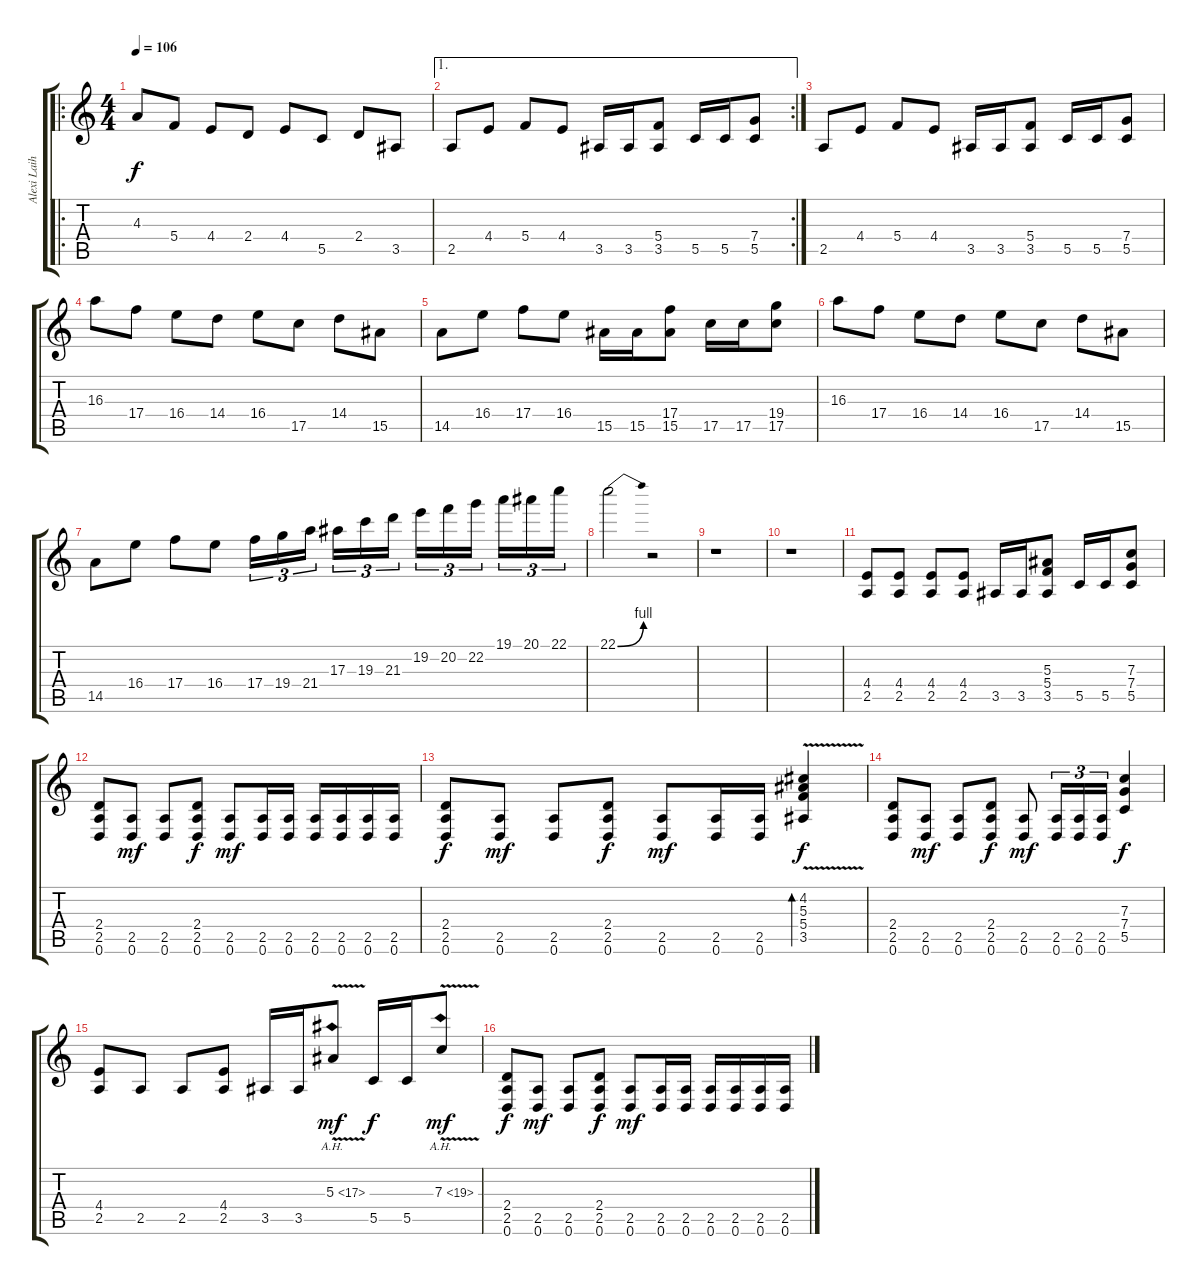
\track ("Alexi Laiho" "Alexi Laih") {instrument distortionguitar}
\staff {score tabs}
\tuning (D4 A3 F3 C3 G2 D2) {hide}
\ro
\ts (4 4)
\tempo 106
\clef g2
\ks c
4.3.8{dy f instrument overdrivenguitar} 5.4.8 4.4.8 2.4.8 4.4.8 5.5.8 2.4.8 3.5.8 |
\ae 1
\rc 2
2.5.8 4.4.8 5.4.8 4.4.8 3.5.16 3.5.16 (5.4 3.5).8 5.5.16 5.5.16 (7.4 5.5).8 |
2.5.8 4.4.8 5.4.8 4.4.8 3.5.16 3.5.16 (5.4 3.5).8 5.5.16 5.5.16 (7.4 5.5).8 |
16.3.8{instrument overdrivenguitar} 17.4.8 16.4.8 14.4.8 16.4.8 17.5.8 14.4.8 15.5.8 |
14.5.8 16.4.8 17.4.8 16.4.8 15.5.16 15.5.16 (17.4 15.5).8 17.5.16 17.5.16 (19.4 17.5).8 |
16.3.8 17.4.8 16.4.8 14.4.8 16.4.8 17.5.8 14.4.8 15.5.8 |
14.5.8 16.4.8 17.4.8 16.4.8 17.4.16{tu (3 2)} 19.4.16{tu (3 2)} 21.4.16{tu (3 2)} 17.3.16{tu (3 2)} 19.3.16{tu (3 2)} 21.3.16{tu (3 2)} 19.2.16{tu (3 2)} 20.2.16{tu (3 2)} 22.2.16{tu (3 2)} 19.1.16{tu (3 2)} 20.1.16{tu (3 2)} 22.1.16{tu (3 2)} |
22.1{be (bend 0 0 60 4)}.2 r.2 |
r.1 |
r.1 |
(4.4 2.5).8{volume 13 balance 0 instrument distortionguitar} (4.4 2.5).8 (4.4 2.5).8 (4.4 2.5).8 3.5.16 3.5.16 (5.3 5.4 3.5).8 5.5.16 5.5.16 (7.3 7.4 5.5).8 |
(2.4 2.5 0.6).8 (2.5 0.6).8{dy mf} (2.5 0.6).8 (2.4 2.5 0.6).8{dy f} (2.5 0.6).8{dy mf} (2.5 0.6).16 (2.5 0.6).16 (2.5 0.6).16 (2.5 0.6).16 (2.5 0.6).16 (2.5 0.6).16 |
(2.4 2.5 0.6).8{dy f} (2.5 0.6).8{dy mf} (2.5 0.6).8 (2.4 2.5 0.6).8{dy f} (2.5 0.6).8{dy mf} (2.5 0.6).16 (2.5 0.6).16 (4.2{v} 5.3 5.4 3.5).4{bd 120 dy f} |
(2.4 2.5 0.6).8 (2.5 0.6).8{dy mf} (2.5 0.6).8 (2.4 2.5 0.6).8{dy f} (2.5 0.6).8{dy mf} (2.5 0.6).16{tu (3 2)} (2.5 0.6).16{tu (3 2)} (2.5 0.6).16{tu (3 2)} (7.3 7.4 5.5).4{dy f} |
(4.4 2.5).8 2.5.8 2.5.8 (4.4 2.5).8 3.5.16 3.5.16 5.3{ah 12 v}.8{dy mf} 5.5.16{dy f} 5.5.16 7.3{ah 12 v}.8{dy mf} |
(2.4 2.5 0.6).8{dy f} (2.5 0.6).8{dy mf} (2.5 0.6).8 (2.4 2.5 0.6).8{dy f} (2.5 0.6).8{dy mf} (2.5 0.6).16 (2.5 0.6).16 (2.5 0.6).16 (2.5 0.6).16 (2.5 0.6).16 (2.5 0.6).16
